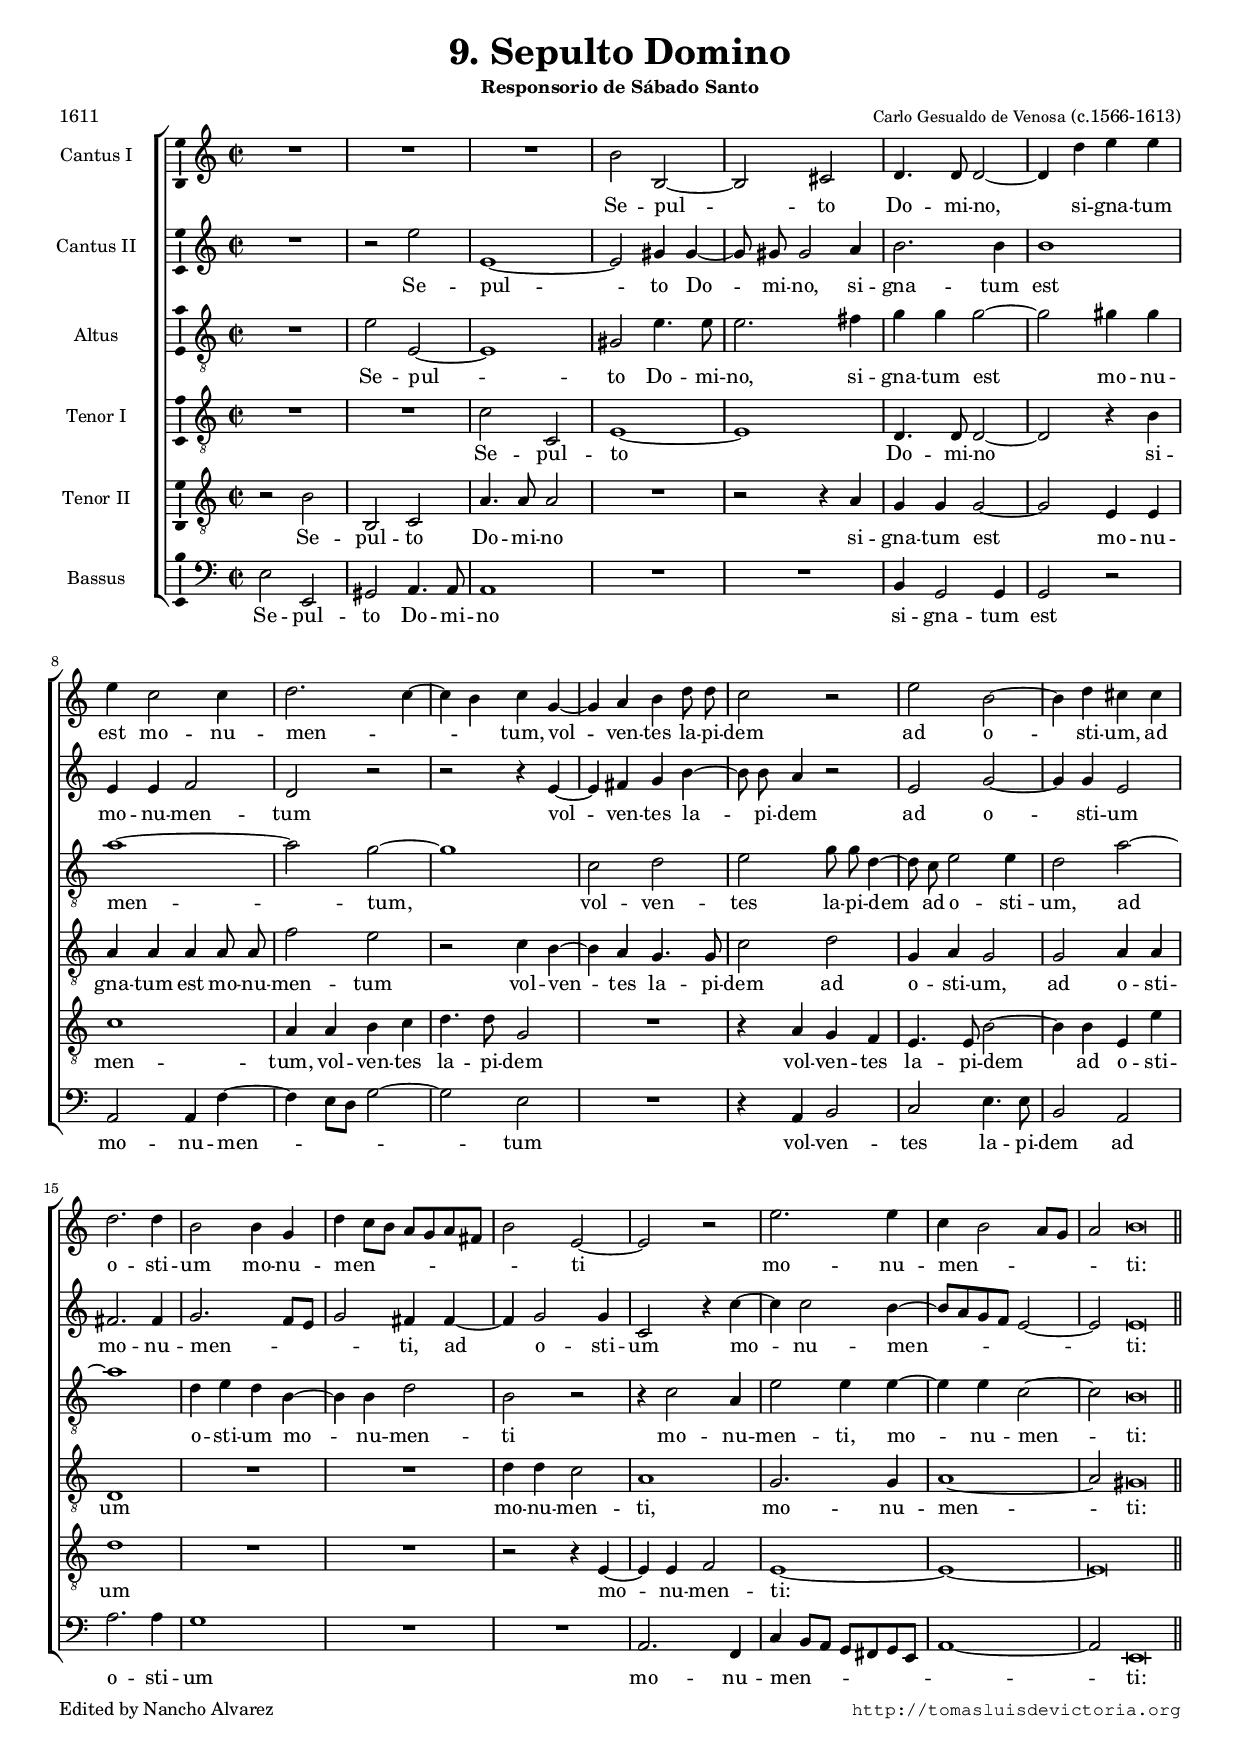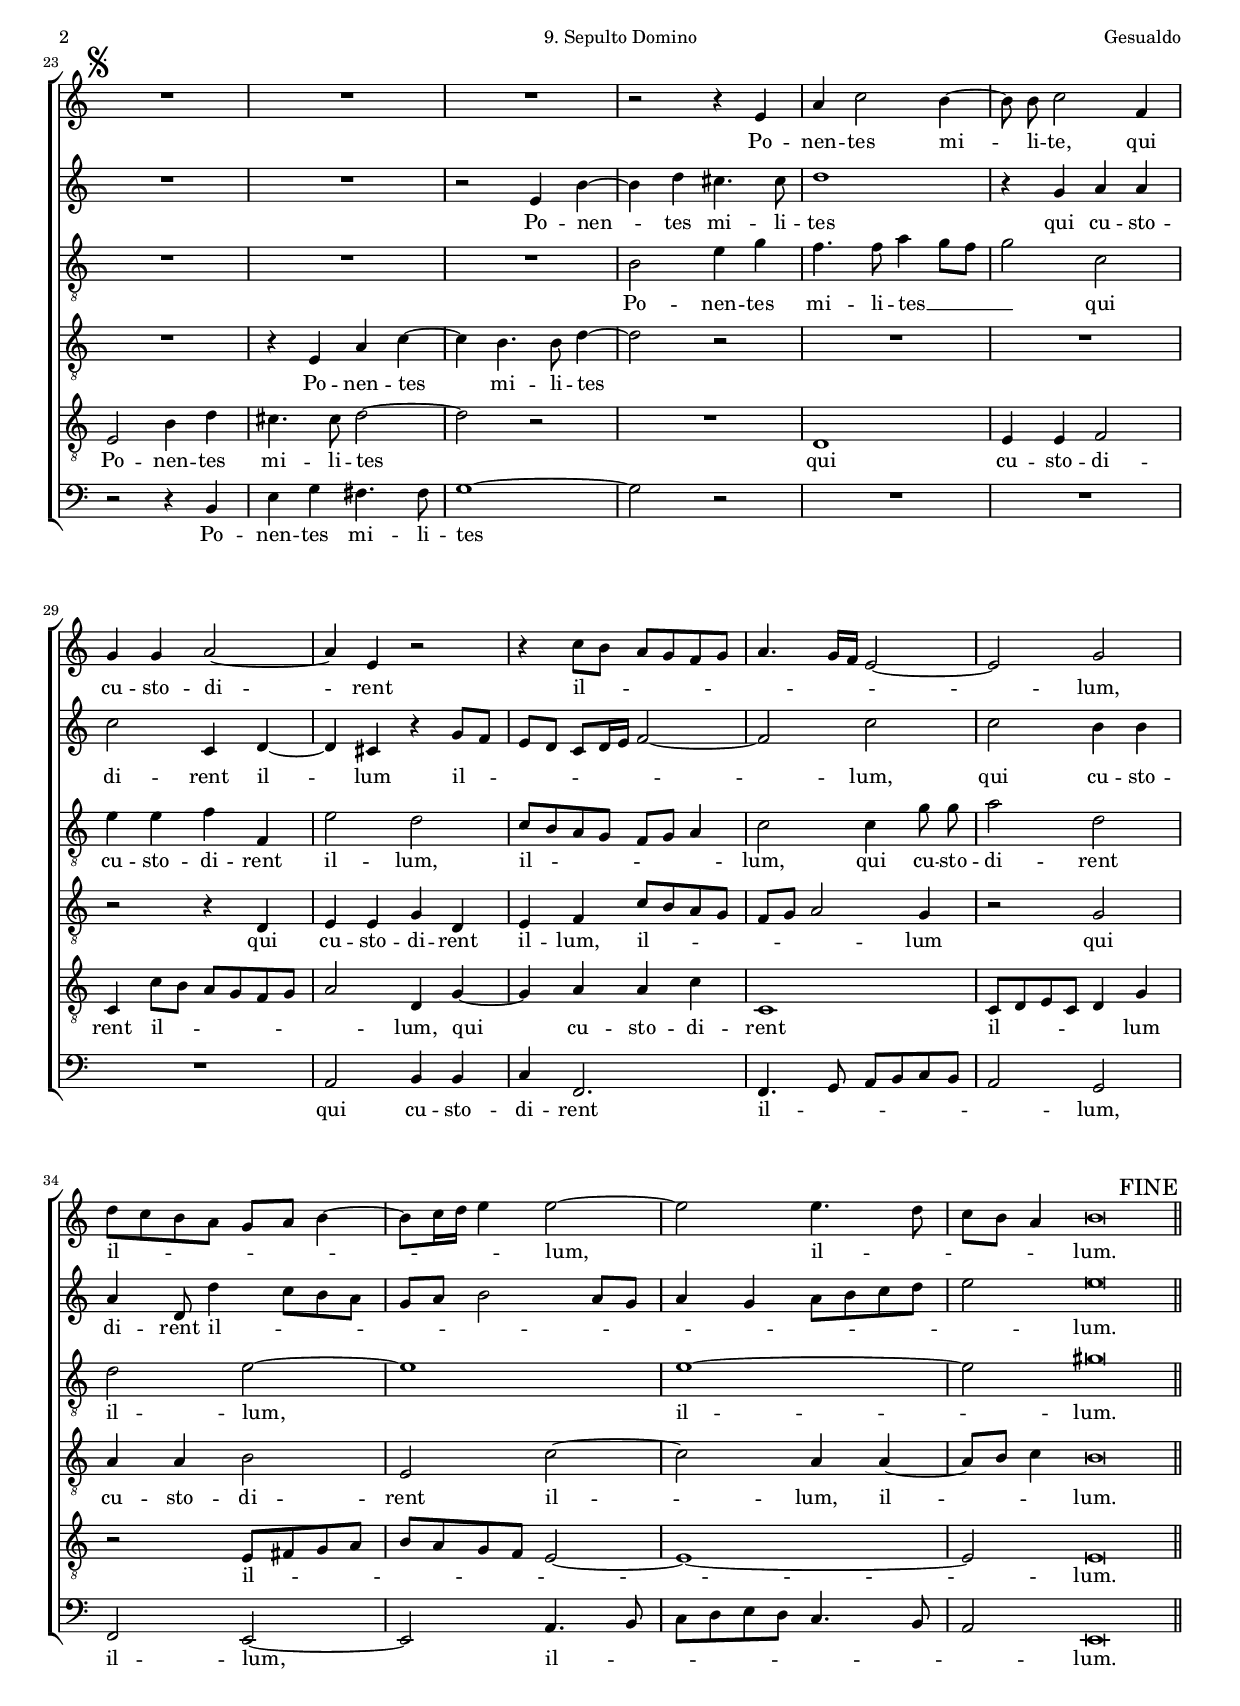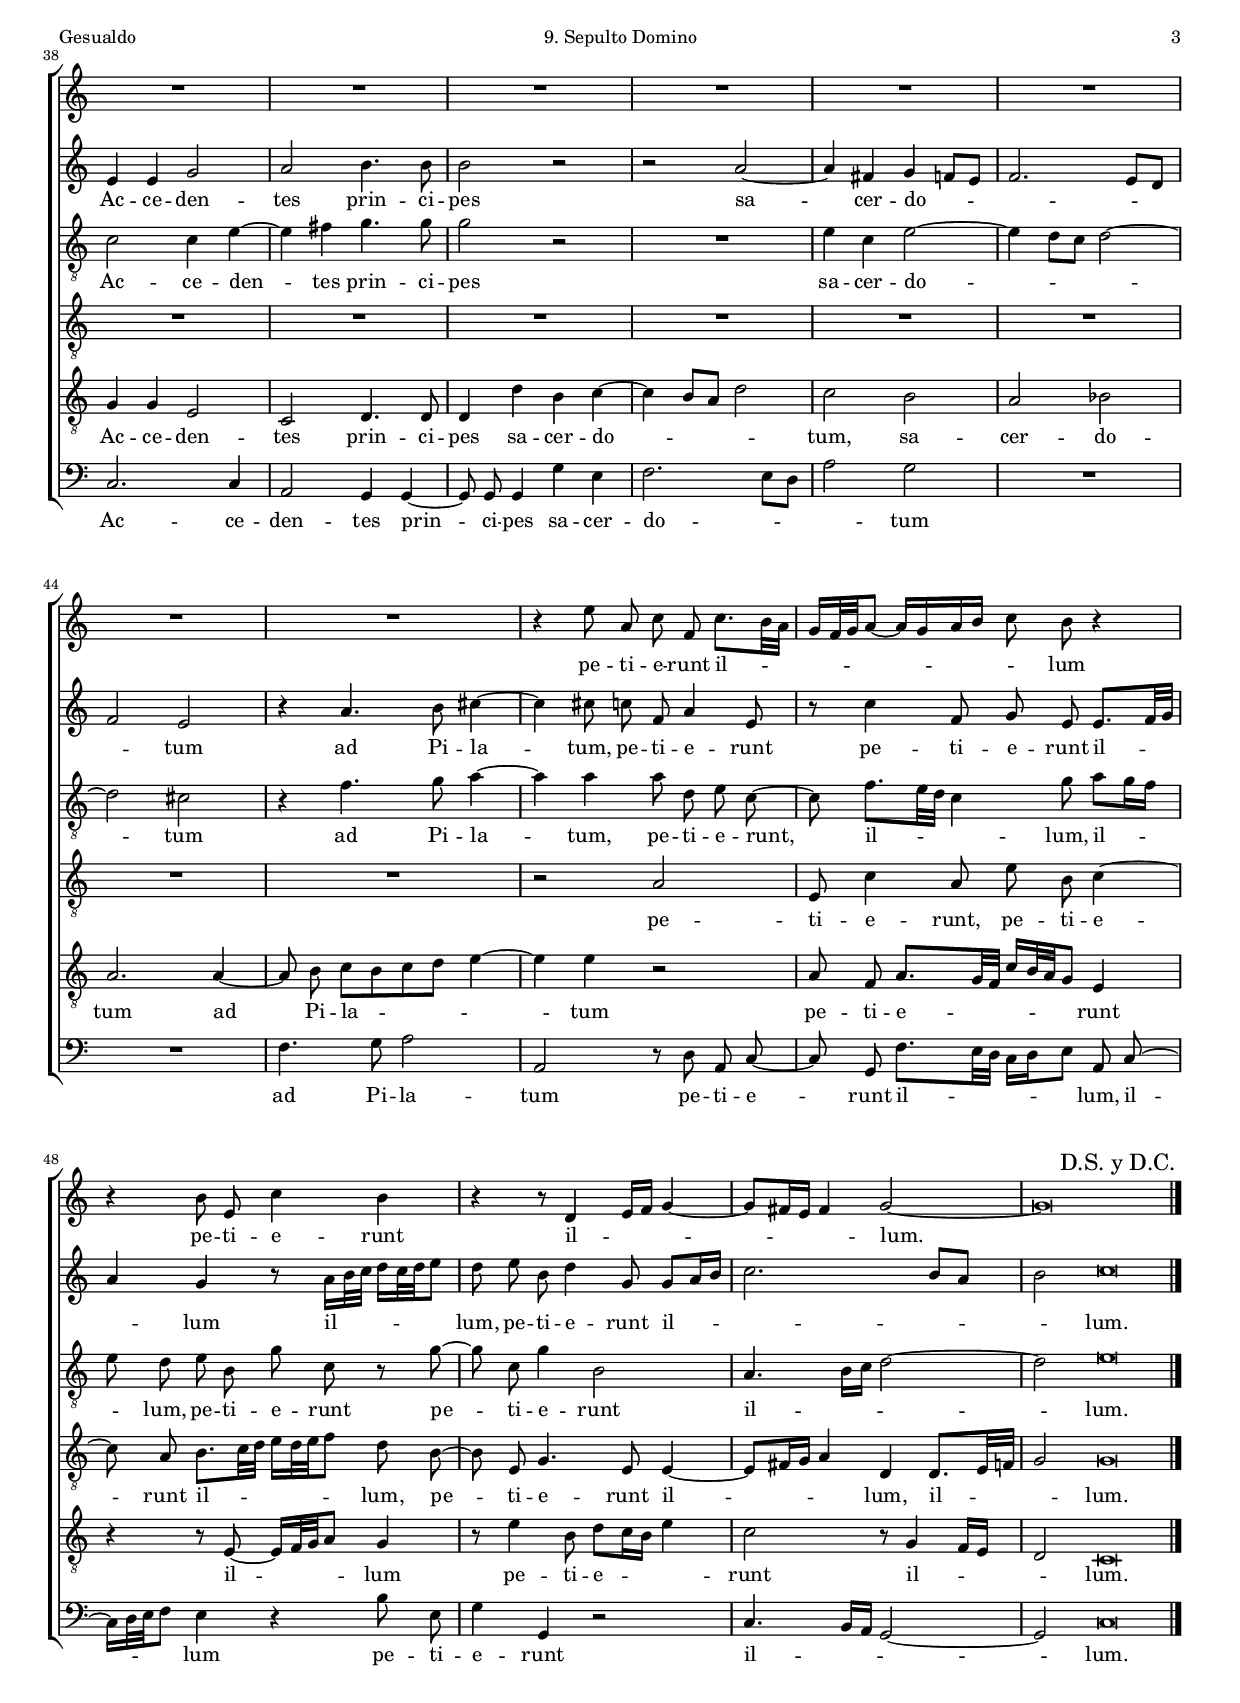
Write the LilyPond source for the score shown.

\version "2.18.0"

#(set-default-paper-size "a4")
#(set-global-staff-size 15.8 )
#(ly:set-option 'point-and-click #f)
%mobile -s13.5 -i1.5

ss=\once \set suggestAccidentals = ##t

htitle="9. Sepulto Domino"
hcomposer="Gesualdo"

\header {
	title=\markup{\fontsize #2 "9. Sepulto Domino" }
	subtitle=\markup{\smaller "Responsorio de Sábado Santo" }
	%subsubtitle=\markup{\null \vspace #2 }
	%composer=\markup{\right-column{"Carlo Gesualdo de Venosa" "(c.1566-1613)"}}
	composer=\markup{\smaller "Carlo Gesualdo de Venosa" "(c.1566-1613)"}
        pdfauthor=\composer
	poet="1611"
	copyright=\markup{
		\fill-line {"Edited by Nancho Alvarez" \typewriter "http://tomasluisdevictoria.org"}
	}
%	tagline=""
}

global={\key c \major \time 2/2 \skip 1*22 \bar "||" \pageBreak
				\skip 1*15 \bar "||" \pageBreak
				\skip 1*14 \bar "|." }


cantus={
	R1*4/4 |
	R1*4/4 |
	R1*4/4 |
	b'2 b ~ |
%5
	b cis' |
	d'4. d'8 d'2 ~ |
	d'4 d'' e'' e'' |
	e'' c''2 c''4 |
	d''2. c''4 ~ |
%10
	c'' b' c'' g' ~ |
	g' a' b' d''8 d'' |
	c''2 r |
	e'' b' ~ |
	b'4 d'' cis'' cis'' |
%15
	d''2. d''4 |
	b'2 b'4 g' |
	d'' c''8[ b'] a'[ g' a' fis'] |
	b'2 e' ~ |
	e' r |
%20
	e''2. e''4 |
	c'' b'2 a'8[ g'] |
	a'2 b'\breve*1/4 |
	\mark \markup { \musicglyph #"scripts.segno" }
	R1*4/4 |
	R1*4/4 |
%25
	R1*4/4 |
	r2 r4 e' |
	a' c''2 b'4 ~ |
	b'8 b' c''2 f'4 |
	g' g' a'2 ~ |
%30
	a'4 e' r2 |
	r4 c''8[ b'] a'[ g' f' g'] |
	a'4. g'16[ f'] e'2 ~ |
	e' g' |
	d''8[ c'' b' a'] g'[ a'] b'4 ~ |
%35
	b'8[ c''16 d''] e''4 e''2 ~ |
	e'' e''4. d''8 |
	c''[ b'] a'4 b'\breve*1/4
	\override Score.RehearsalMark.self-alignment-X = #right
	\override Score.RehearsalMark.break-visibility = #'#(#t #t #f)
	\mark \markup{"FINE"}
	R1*4/4 |
	R1*4/4 |
%40
	R1*4/4 |
	R1*4/4 |
	R1*4/4 |
	R1*4/4 |
	R1*4/4 |
%45
	R1*4/4 |
	r4 e''8 a' c'' f' c''8.[ b'32 a'] |
	g'16[ f'32 g' a'8] ~ a'16[ g'16 a' b'] c''8 b' r4 |
	r b'8 e' c''4 b' |
	r r8 d'4 e'16[ f'] g'4 ~ |
%50
	g'8[ fis'16 e'] fis'4 g'2 ~ |
	g'\breve*1/2
	\mark \markup{"D.S. y D.C."}
}

cantusdos={
	R1*4/4 |
	r2 e'' |
	e'1 ~ |
	e'2 gis'4 gis' ~ |
%5
	gis'8 gis' gis'2 a'4 |
	b'2. b'4 |
	b'1 |
	e'4 e' f'2 |
	d' r |
%10
	r r4 e' ~ |
	e' fis' g' b' ~ |
	b'8 b' a'4 r2 |
	e' g' ~ |
	g'4 g' e'2 |
%15
	fis'2. fis'4 |
	g'2. f'8[ e'] |
	g'2 fis'4 fis' ~ |
	fis' g'2 g'4 |
	c'2 r4 c'' ~ |
%20
	c'' c''2 b'4 ~ |
	b'8[ a' g' f'] e'2 ~ |
	e' e'\breve*1/4 |
	R1*4/4 |
	R1*4/4 |
%25
	r2 e'4 b' ~ |
	b' d'' cis''4. cis''8 |
	d''1 |
	r4 g' a' a' |
	c''2 c'4 d' ~ |
%30
	d' cis' r g'8[ f'] |
	e'[ d'] c'[ d'16 e'] f'2 ~ |
	f' c'' |
	c'' b'4 b' |
	a' d'8 d''4 c''8[ b' a'] |
%35
	g'[ a'] b'2 a'8[ g'] |
	a'4 g' a'8[ b' c'' d''] |
	e''2 e''\breve*1/4 |
	e'4 e' g'2 |
	a' b'4. b'8 |
%40
	b'2 r |
	r a' ~ |
	a'4 fis' g' f'8[ e'] |
	f'2. e'8[ d'] |
	f'2 e' |
%45
	r4 a'4. b'8 cis''4 ~ |
	cis'' cis''8 c'' f' a'4 e'8 |
	r c''4 f'8 g' e' e'8.[ f'32 g'] |
	a'4 g' r8 a'16[ b'32 c''] d''16[ c''32 d'' e''8] |
	d'' e'' b' d''4 g'8 g'[ a'16 b'] |
%50
	c''2. b'8[ a'] |
	b'2 c''\breve*1/4	
}

altus={
	R1*4/4 |
	e'2 e ~ |
	e1 |
	gis2 e'4. e'8 |
%5
	e'2. fis'4 |
	g' g' g'2 ~ |
	g' gis'4 gis' |
	a'1 ~ |
	a'2 g' ~ |
%10
	g'1 |
	c'2 d' |
	e' g'8 g' d'4 ~ |
	d'8 c' e'2 e'4 |
	d'2 a' ~ |
%15
	a'1 |
	d'4 e' d' b ~ |
	b b d'2 |
	b r |
	r4 c'2 a4 |
%20
	e'2 e'4 e' ~ |
	e' e' c'2 ~ |
	c' b\breve*1/4 |
	R1*4/4 |
	R1*4/4 |
%25
	R1*4/4 |
	b2 e'4 g' |
	f'4. f'8 a'4 g'8[ f'] |
	g'2 c' |
	e'4 e' f' f |
%30
	e'2 d' |
	c'8[ b a g] f[ g] a4 |
	c'2 c'4 g'8 g' |
	a'2 d' |
	d' e' ~ |
%35
	e'1 |
	e' ~ |
	e'2 gis'\breve*1/4 |
	c'2 c'4 e' ~ |
	e' fis' g'4. g'8 |
%40
	g'2 r |
	R1*4/4 |
	e'4 c' e'2 ~ |
	e'4 d'8[ c'] d'2 ~ |
	d' cis' |
%45
	r4 f'4. g'8 a'4 ~ |
	a' a' a'8 d' e' c' ~ |
	c' f'8.[ e'32 d'] c'4 g'8 a'[ g'16 f'] |
	e'8 d' e' b g' c' r g' ~ |
	g' c' g'4 b2 |
%50
	a4. b16[ c'] d'2 ~ |
	d' e'\breve*1/4
}

tenor={
	R1*4/4 |
	R1*4/4 |
	c'2 c |
	e1 ~ |
%5
	e |
	d4. d8 d2 ~ |
	d r4 b |
	a a a a8 a |
	f'2 e' |
%10
	r c'4 b ~ |
	b a g4. g8 |
	c'2 d' |
	g4 a g2 |
	g a4 a |
%15
	d1 |
	R1*4/4 |
	R1*4/4 |
	d'4 d' c'2 |
	a1 |
%20
	g2. g4 |
	a1 ~ |
	a2 gis\breve*1/4 |
	R1*4/4 |
	r4 e a c' ~ |
%25
	c' b4. b8 d'4 ~ |
	d'2 r |
	R1*4/4 |
	R1*4/4 |
	r2 r4 d |
%30
	e e g d |
	e f c'8[ b a g] |
	f[ g] a2 g4 |
	r2 g |
	a4 a b2 |
%35
	e c' ~ |
	c' a4 a ~ |
	a8[ b] c'4 b\breve*1/4 |
	R1*4/4 |
	R1*4/4 |
%40
	R1*4/4 |
	R1*4/4 |
	R1*4/4 |
	R1*4/4 |
	R1*4/4 |
%45
	R1*4/4 |
	r2 a |
	e8 c'4 a8 e' b c'4 ~ |
	c'8 a b8.[ c'32 d'] e'16[ d'32 e' f'8] d' b ~ |
	b e g4. e8 e4 ~ |
%50
	e8[ fis16 g] a4 d d8.[ e32 f] |
	g2 g\breve*1/4 	
}

tenordos={
	 r2 b |
	b, c |
	a4. a8 a2 |
	R1*4/4 |
%5
	r2 r4 a |
	g g g2 ~ |
	g e4 e |
	c'1 |
	a4 a b c' |
%10
	d'4. d'8 g2 |
	R1*4/4 |
	r4 a g f |
	e4. e8 b2 ~ |
	b4 b e e' |
%15
	d'1 |
	R1*4/4 |
	R1*4/4 |
	r2 r4 e ~ |
	e e f2 |
%20
	e1 ~ |
	e ~ |
	e\breve*1/2 |
	e2 b4 d' |
	cis'4. cis'8 d'2 ~ |
%25
	d' r |
	R1*4/4 |
	d1 |
	e4 e f2 |
	c4 c'8[ b] a[ g f g] |
%30
	a2 d4 g ~ |
	g a a c' |
	c1 |
	c8[ d e c] d4 g |
	r2 e8[ fis g a] |
%35
	b[ a g f] e2 ~ |
	e1 ~ |
	e2 e\breve*1/4 |
	g4 g e2 |
	c d4. d8 |
%40
	d4 d' b c' ~ |
	c' b8[ a] d'2 |
	c' b |
	a bes |
	a2. a4 ~ |
%45
	a8 b c'[ b c' d'] e'4 ~ |
	e' e' r2 |
	a8 f a8.[ g32 f] c'16[ b32 a g8] e4 |
	r r8 e8 ~ e16[ f32 g a8] g4 |
	r8 e'4 b8 d'[ c'16 b] e'4 |
%50
	c'2 r8 g4 f16[ e] |
	d2 c\breve*1/4 
}

bassus={
	e2 e, |
	gis, a,4. a,8 |
	a,1 |
	R1*4/4 |
%5
	R1*4/4 |
	b,4 g,2 g,4 |
	g,2 r |
	a, a,4 f ~ |
	f e8[ d] g2 ~ |
%10
	g e |
	R1*4/4 |
	r4 a, b,2 |
	c e4. e8 |
	b,2 a, |
%15
	a2. a4 |
	g1 |
	R1*4/4 |
	R1*4/4 |
	a,2. f,4 |
%20
	c b,8[ a,] g,[ fis, g, e,] |
	a,1 ~ |
	a,2 e,\breve*1/4 |
	r2 r4 b, |
	e g fis4. fis8 |
%25
	g1 ~ |
	g2 r |
	R1*4/4 |
	R1*4/4 |
	R1*4/4 |
%30
	a,2 b,4 b, |
	c f,2. |
	f,4. g,8 a,[ b, c b,] |
	a,2 g, |
	f, e, ~ |
%35
	e, a,4. b,8 |
	c[ d e d] c4. b,8 |
	a,2 e,\breve*1/4 |
	c2. c4 |
	a,2 g,4 g, ~ |
%40
	g,8 g, g,4 g e |
	f2. e8[ d] |
	a2 g |
	R1*4/4 |
	R1*4/4 |
%45
	f4. g8 a2 |
	a, r8 d a, c ~ |
	c g, f8.[ e32 d] c16[ d e8] a, c ~ |
	c16[ d32 e f8] e4 r b8 e |
	g4 g, r2 |
%50
	c4. b,16[ a,] g,2 ~ |
	g, c\breve*1/4	
}


textocantus=\lyricmode{
Se -- pul -- _ to Do -- mi -- no, _
si -- gna -- tum est mo -- nu -- men -- _ _ _ tum,
vol -- _ ven -- tes la -- pi -- dem
ad o -- _ sti -- um,
ad o -- sti -- um
mo -- nu -- men -- _ _ _ _ _ _ _ ti _
mo -- nu -- men -- _ _ _ _ ti:
Po -- nen -- tes mi -- _ li -- te,
qui cu -- sto -- di -- _ rent
il -- _ _ _ _ _ _ _ _ _ _ lum,
il -- _ _ _ _ _ _ _ _ _ _ lum, _
il -- _ _ _ _ lum.
pe -- ti -- e -- runt il -- _ _ _ _ _ _ _ _ _ _ _ lum
pe -- ti -- e -- runt
il -- _ _ _ _ _ _ _ lum. _
}

textocantusdos=\lyricmode{
Se -- pul -- _ to Do -- _ mi -- no,
si -- gna -- tum est
mo -- nu -- men -- tum
vol -- _ ven -- tes la -- _ pi -- dem
ad o -- _ sti -- um
mo -- nu -- men -- _ _ _ ti,
ad _ o -- sti -- um
mo -- _ nu -- men -- _ _ _ _ _ _ ti:
Po -- nen -- _ tes mi -- li -- tes
qui cu -- sto -- di -- rent il -- _ lum
il -- _ _ _ _ _ _ _ _ lum,
qui cu -- sto -- di -- rent il -- _ _ _ _ _ _ _ _ _ _ _ _ _ _ _ lum.
Ac -- ce -- den -- tes prin -- ci -- pes
sa -- _ cer -- do -- _ _ _ _ _ _ tum
ad Pi -- la -- _ tum,
pe -- ti -- e -- runt
pe -- ti -- e -- runt
il -- _ _ _ lum
il -- _ _ _ _ _ _ lum,
pe -- ti -- e -- runt il -- _ _ _ _ _ _ lum.
}

textoaltus=\lyricmode{
Se -- pul -- _ to Do -- mi -- no,
si -- gna -- tum est _
mo -- nu -- men -- _ tum, _
vol -- ven -- tes la -- pi -- dem _ ad o -- sti -- um,
ad _ o -- sti -- um mo -- _ nu -- men -- ti
mo -- nu -- men -- ti,
mo -- _ nu -- men -- _ ti:
Po -- nen -- tes mi -- li -- tes __ _ _ _ qui cu -- sto -- di -- rent
il -- lum,
il -- _ _ _ _ _ _ lum,
qui cu -- sto -- di -- rent il -- lum, _
il -- _ lum.
Ac -- ce -- den -- _ tes prin -- ci -- pes
sa -- cer -- do -- _ _ _ _ _ tum
ad Pi -- la -- _ tum,
pe -- ti -- e -- runt, _
il -- _ _ _ lum,
il -- _ _ _ lum,
pe -- ti -- e -- runt
pe -- _ ti -- e -- runt il -- _ _ _ _ lum.
}

textotenor=\lyricmode{
Se -- pul -- to _ Do -- mi -- no _
si -- gna -- tum est mo -- nu -- men -- tum
vol -- ven -- _ tes la -- pi -- dem
ad o -- sti -- um,
ad o -- sti -- um
mo -- nu -- men -- ti,
mo -- nu -- men -- _ ti:
Po -- nen -- tes _ mi -- li -- tes _
qui cu -- sto -- di -- rent il -- lum,
il -- _ _ _ _ _ _ lum
qui cu -- sto -- di -- rent il -- _ lum,
il -- _ _ _ lum.
pe -- ti -- e -- runt,
pe -- ti -- e -- _ runt
il -- _ _ _ _ _ _ lum,
pe -- _ ti -- e -- runt il -- _ _ _ _ lum,
il -- _ _ _ lum.
}

textotenordos=\lyricmode{
Se -- pul -- to Do -- mi -- no
si -- gna -- tum est _ mo -- nu -- men -- tum,
vol -- ven -- tes la -- pi -- dem
vol -- ven -- tes la -- pi -- dem _
ad o -- sti -- um
mo -- _ nu -- men -- ti: _ _ 
Po -- nen -- tes mi -- li -- tes _
qui cu -- sto -- di -- rent il -- _ _ _ _ _ _ lum,
qui _ cu -- sto -- di -- rent
il -- _ _ _ _ lum
il -- _ _ _ _ _ _ _ _ _ _ lum.
Ac -- ce -- den -- tes prin -- ci -- pes sa -- cer -- do -- _ _ _ _ tum,
sa -- cer -- do -- tum
ad _ Pi -- la -- _ _ _ _ _ tum
pe -- ti -- e -- _ _ _ _ _ _ runt
il -- _ _ _ _ lum
pe -- ti -- e -- _ _ _ runt
il -- _ _ _ lum.
}

textobassus=\lyricmode{
Se -- pul -- to Do -- mi -- no
si -- gna -- tum est
mo -- nu -- men -- _ _ _ _ _ tum
vol -- ven -- tes la -- pi -- dem ad o -- sti -- um
mo -- nu -- men -- _ _ _ _ _ _ _ _ ti:
Po -- nen -- tes mi -- li -- tes _
qui cu -- sto -- di -- rent
il -- _ _ _ _ _ _ lum,
il -- lum, _
il -- _ _ _ _ _ _ _ _ lum.
Ac -- ce -- den -- tes prin -- _ ci -- pes sa -- cer -- do -- _ _ _ tum
ad Pi -- la -- tum
pe -- ti -- e -- _ runt il -- _ _ _ _ _ lum,
il -- _ _ _ _ lum
pe -- ti -- e -- runt
il -- _ _ _ _ lum.
}



\score {
\new ChoirStaff<<

	\new Staff <<\global
	\new Voice="v1" {
		\set Staff.instrumentName="Cantus I " 
		\clef "treble"
		\cantus }
	\new Lyrics \lyricsto "v1" {\textocantus }
	>>

	\new Staff <<\global
	\new Voice="v5" {
		\set Staff.instrumentName="Cantus II " 
		\clef "treble"
		\cantusdos }
	\new Lyrics \lyricsto "v5" {\textocantusdos }
	>>

	
	\new Staff << \global
	\new Voice="v2" {
		\set Staff.instrumentName="Altus "
		\clef "G_8" 
		\altus}
	\new Lyrics \lyricsto "v2" {\textoaltus }
	>>

	
	\new Staff <<\global
	\new Voice="v3" {
		\set Staff.instrumentName="Tenor I "
		\clef "G_8"
		\tenor }
	\new Lyrics \lyricsto "v3" {\textotenor }
	>>
	
	\new Staff <<\global
	\new Voice="v6" {
		\set Staff.instrumentName="Tenor II "
		\clef "G_8"
		\tenordos }
	\new Lyrics \lyricsto "v6" {\textotenordos }
	>>
	

	\new Staff <<\global
	\new Voice="v4" {
		\set Staff.instrumentName="Bassus "
		\clef "bass" 
		\bassus }
	\new Lyrics \lyricsto "v4" {\textobassus}
	>>
	
>>

\layout{ 
	\context {\Lyrics 
		\override VerticalAxisGroup.staff-affinity = #UP
		\override VerticalAxisGroup.nonstaff-relatedstaff-spacing =
			#'((basic-distance . 0) (minimum-distance . 0) (padding . 0.5))
		\override LyricText.font-size = #1.2
		\override LyricHyphen.minimum-distance = #0.5
	}
	\context {\Score 
		tempoHideNote = ##t
		\override BarNumber.padding = #2 
	}
	\context {\Voice 
		melismaBusyProperties = #'()
		autoBeaming = ##f
	}
	\context {\Staff 
                %\RemoveEmptyStaves
                %\override VerticalAxisGroup.remove-first = ##t
		\override VerticalAxisGroup.staff-staff-spacing =
			#'((basic-distance . 10) (minimum-distance . 0) (padding . 1))
		\consists Ambitus_engraver 
		\override LigatureBracket.padding = #1
	}
}

%\midi { \mtempo }

}


\paper{
	evenHeaderMarkup=\markup  \fill-line { \fromproperty #'page:page-number-string \htitle \hcomposer }
	oddHeaderMarkup= \markup  \fill-line { \on-the-fly #not-first-page \hcomposer \on-the-fly #not-first-page \htitle \on-the-fly #not-first-page \fromproperty #'page:page-number-string }
	%system-count=20
	%page-count = 4
	systems-per-page = 3
	ragged-last-bottom = ##f
	indent=1.8\cm
	system-system-spacing =
	#'((basic-distance . 20) (minimum-distance . 0) (padding . 5))
	top-system-spacing = % header
	#'((basic-distance . 9) (minimum-distance . 0) (padding . 0))
	last-bottom-spacing = % footer
	#'((basic-distance . 14) (minimum-distance . 0) (padding . 0))
	markup-system-spacing.padding = #0
}
